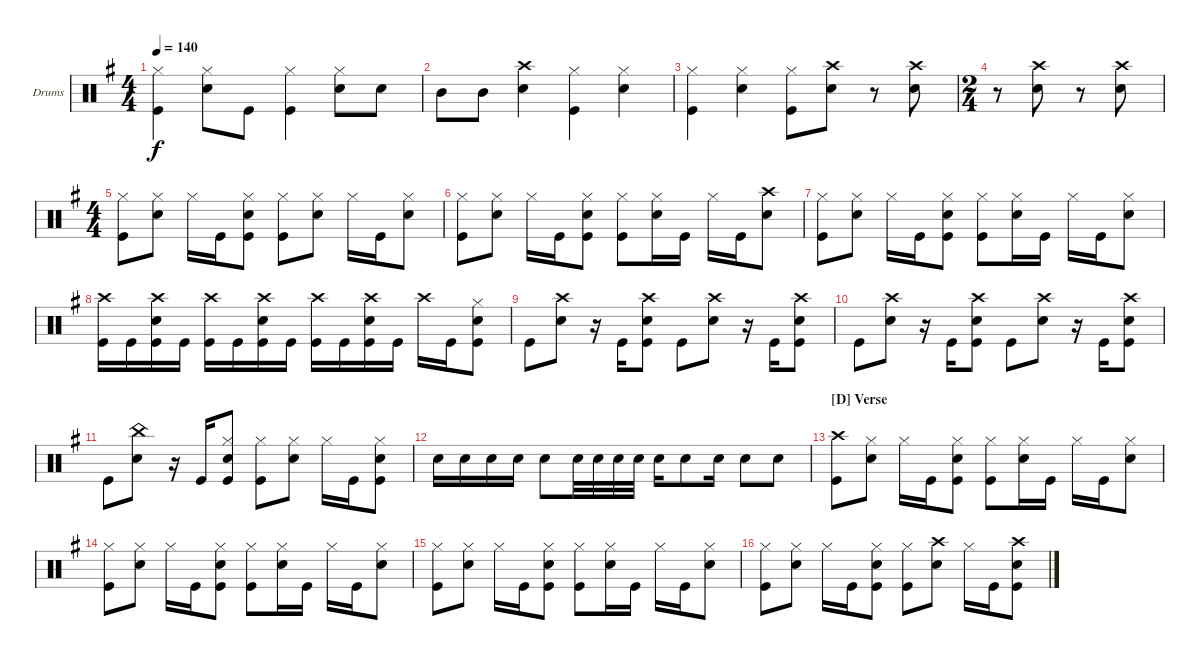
\bracketExtendMode groupsimilarinstruments
\firstSystemTrackNameOrientation horizontal
\otherSystemsTrackNameOrientation horizontal
\track ("Drumkit" "Drums") {instrument percussion}
\staff {score}
\articulation defaults
\ts (4 4)
\tempo 140
\clef neutral
\scale
1.04288
\ks g
("Kick (hit)" "Hi-Hat (closed)").4{dy f} ("Hi-Hat (closed)" "Snare (hit) 2").8 "Kick (hit)".8 ("Kick (hit)" "Hi-Hat (closed)").4 ("Hi-Hat (closed)" "Snare (hit) 2").8 "Snare (hit) 2".8 |
\scale
0.957125 "Mid Tom (hit)".8 "Mid Tom (hit)".8 ("Snare (hit) 2" "Crash high (hit)").4 ("Kick (hit)" "Hi-Hat (closed)").4 ("Hi-Hat (closed)" "Snare (hit) 2").4 |
\scale
1.04288 ("Kick (hit)" "Hi-Hat (closed)").4 ("Hi-Hat (closed)" "Snare (hit) 2").4 ("Hi-Hat (closed)" "Kick (hit)").8 ("Crash high (hit)" "Snare (hit) 2").8 r.8 ("Snare (hit) 2" "Crash high (hit)").8 |
\ts (2 4)
\scale
0.957125 r.8 ("Crash high (hit)" "Snare (hit) 2").8 r.8 ("Crash high (hit)" "Snare (hit) 2").8 |
\ts (4 4)
\scale
1.07314 ("Hi-Hat (closed)" "Kick (hit)").8 ("Snare (hit) 2" "Hi-Hat (closed)").8 "Hi-Hat (closed)".16 "Kick (hit)".16 ("Snare (hit) 2" "Hi-Hat (closed)" "Kick (hit)").8 ("Hi-Hat (closed)" "Kick (hit)").8 ("Snare (hit) 2" "Hi-Hat (closed)").8 "Hi-Hat (closed)".16 "Kick (hit)".16 ("Snare (hit) 2" "Hi-Hat (closed)").8 |
\scale
0.92686 ("Kick (hit)" "Hi-Hat (closed)").8 ("Snare (hit) 2" "Hi-Hat (closed)").8 "Hi-Hat (closed)".16 "Kick (hit)".16 ("Kick (hit)" "Snare (hit) 2" "Hi-Hat (closed)").8 ("Kick (hit)" "Hi-Hat (closed)").8 ("Snare (hit) 2" "Hi-Hat (closed)").16 "Kick (hit)".16 "Hi-Hat (closed)".16 "Kick (hit)".16 ("Crash high (hit)" "Snare (hit) 2").8 |
\scale
1.04288 ("Kick (hit)" "Hi-Hat (closed)").8 ("Snare (hit) 2" "Hi-Hat (closed)").8 "Hi-Hat (closed)".16 "Kick (hit)".16 ("Kick (hit)" "Snare (hit) 2" "Hi-Hat (closed)").8 ("Kick (hit)" "Hi-Hat (closed)").8 ("Snare (hit) 2" "Hi-Hat (closed)").16 "Kick (hit)".16 "Hi-Hat (closed)".16 "Kick (hit)".16 ("Hi-Hat (closed)" "Snare (hit) 2").8 |
\scale
0.957125 ("Crash high (hit)" "Kick (hit)").16 "Kick (hit)".16 ("Snare (hit) 2" "Crash high (hit)" "Kick (hit)").16 "Kick (hit)".16 ("Crash high (hit)" "Kick (hit)").16 "Kick (hit)".16 ("Snare (hit) 2" "Crash high (hit)" "Kick (hit)").16 "Kick (hit)".16 ("Crash high (hit)" "Kick (hit)").16 "Kick (hit)".16 ("Snare (hit) 2" "Crash high (hit)" "Kick (hit)").16 "Kick (hit)".16 "Crash high (hit)".16 "Kick (hit)".16 ("Hi-Hat (closed)" "Snare (hit) 2" "Kick (hit)").8 |
\scale
1.04288 "Kick (hit)".8 ("Snare (hit) 2" "Crash high (hit)").8 r.16 "Kick (hit)".16 ("Kick (hit)" "Snare (hit) 2" "Crash high (hit)").8 "Kick (hit)".8 ("Snare (hit) 2" "Crash high (hit)").8 r.16 "Kick (hit)".16 ("Kick (hit)" "Snare (hit) 2" "Crash high (hit)").8 |
\scale
0.957125 "Kick (hit)".8 ("Snare (hit) 2" "Crash high (hit)").8 r.16 "Kick (hit)".16 ("Kick (hit)" "Snare (hit) 2" "Crash high (hit)").8 "Kick (hit)".8 ("Snare (hit) 2" "Crash high (hit)").8 r.16 "Kick (hit)".16 ("Kick (hit)" "Snare (hit) 2" "Crash high (hit)").8 |
\scale
1.04288 "Kick (hit)".8 ("China (hit)" "Snare (hit) 2").8 r.16 "Kick (hit)".16 ("Hi-Hat (closed)" "Kick (hit)" "Snare (hit) 2").8 ("Hi-Hat (closed)" "Kick (hit)").8 ("Hi-Hat (closed)" "Snare (hit) 2").8 "Hi-Hat (closed)".16 "Kick (hit)".16 ("Hi-Hat (closed)" "Kick (hit)" "Snare (hit) 2").8 |
\scale
0.957125 "Snare (hit) 2".16 "Snare (hit) 2".16 "Snare (hit) 2".16 "Snare (hit) 2".16 "Snare (hit) 2".8 "Snare (hit) 2".32 "Snare (hit) 2".32 "Snare (hit) 2".32 "Snare (hit) 2".32 "Snare (hit) 2".16 "Snare (hit) 2".8 "Snare (hit) 2".16 "Snare (hit) 2".8 "Snare (hit) 2".8 |
\section ("D" "Verse")
\scale
1.04288 ("Kick (hit)" "Crash high (hit)").8 ("Snare (hit) 2" "Hi-Hat (closed)").8 "Hi-Hat (closed)".16 "Kick (hit)".16 ("Kick (hit)" "Snare (hit) 2" "Hi-Hat (closed)").8 ("Kick (hit)" "Hi-Hat (closed)").8 ("Snare (hit) 2" "Hi-Hat (closed)").16 "Kick (hit)".16 "Hi-Hat (closed)".16 "Kick (hit)".16 ("Snare (hit) 2" "Hi-Hat (closed)").8 |
\scale
0.957125 ("Hi-Hat (closed)" "Kick (hit)").8 ("Snare (hit) 2" "Hi-Hat (closed)").8 "Hi-Hat (closed)".16 "Kick (hit)".16 ("Kick (hit)" "Snare (hit) 2" "Hi-Hat (closed)").8 ("Kick (hit)" "Hi-Hat (closed)").8 ("Snare (hit) 2" "Hi-Hat (closed)").16 "Kick (hit)".16 "Hi-Hat (closed)".16 "Kick (hit)".16 ("Snare (hit) 2" "Hi-Hat (closed)").8 |
\scale
1.04288 ("Hi-Hat (closed)" "Kick (hit)").8 ("Snare (hit) 2" "Hi-Hat (closed)").8 "Hi-Hat (closed)".16 "Kick (hit)".16 ("Snare (hit) 2" "Hi-Hat (closed)" "Kick (hit)").8 ("Hi-Hat (closed)" "Kick (hit)").8 ("Snare (hit) 2" "Hi-Hat (closed)").16 "Kick (hit)".16 "Hi-Hat (closed)".16 "Kick (hit)".16 ("Snare (hit) 2" "Hi-Hat (closed)").8 |
\scale
0.957125 ("Hi-Hat (closed)" "Kick (hit)").8 ("Snare (hit) 2" "Hi-Hat (closed)").8 "Hi-Hat (closed)".16 "Kick (hit)".16 ("Kick (hit)" "Snare (hit) 2" "Hi-Hat (closed)").8 ("Hi-Hat (closed)" "Kick (hit)").8 ("Crash high (hit)" "Snare (hit) 2").8 "Hi-Hat (closed)".16 "Kick (hit)".16 ("Kick (hit)" "Crash high (hit)" "Snare (hit) 2").8
